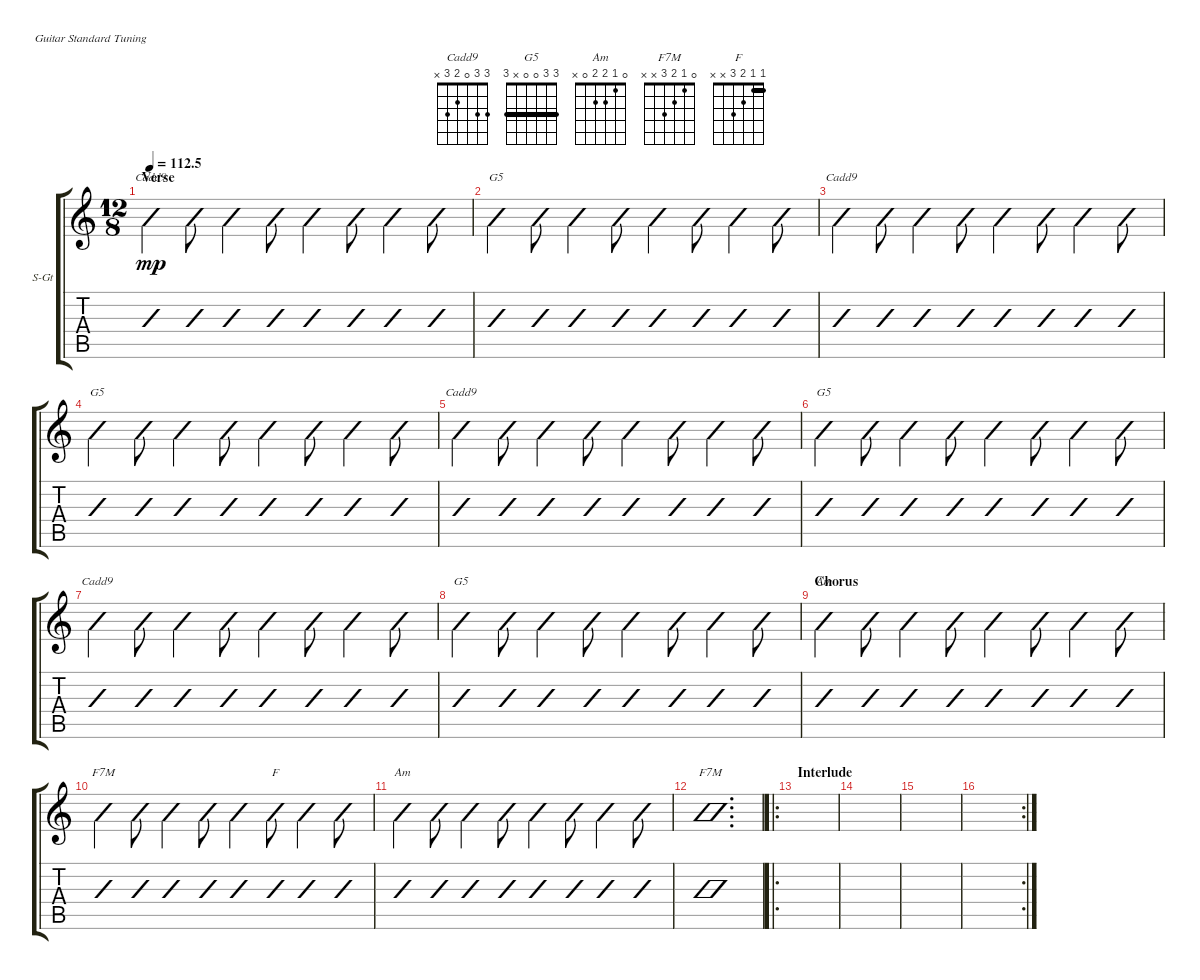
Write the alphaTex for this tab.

\defaultSystemsLayout 4
\bracketExtendMode groupsimilarinstruments
\firstSystemTrackNameOrientation horizontal
\otherSystemsTrackNameOrientation horizontal
\track ("Steel Guitar" "S-Gt") {instrument acousticguitarsteel}
\staff {score tabs}
\tuning (E4 B3 G3 D3 A2 E2)
\chord ("Cadd9" 3 3 0 2 3 x) {showfingering false}
\chord ("G5" 3 3 0 0 x 3) {showfingering false barre 3}
\chord ("Am" 0 1 2 2 0 x) {showfingering false}
\chord ("F7M" 0 1 2 3 x x) {showfingering false}
\chord ("F" 1 1 2 3 x x) {showfingering false barre 1}
\ts (12 8)
\section ("" "Verse")
\tempo
112.5
\accidentals auto
\clef g2
\ottava regular
\simile none
\scale
0.333333
\ks c
(2.4 0.3 3.2 3.1).4{ch "Cadd9" dy mp slashed} (3.5 2.4 0.3 3.2 3.1).8{slashed} (3.5 2.4 0.3 3.2 3.1).4{slashed} (3.5 2.4 0.3 3.2 3.1).8{slashed} (3.5 2.4 0.3 3.2 3.1).4{slashed} (3.5 2.4 0.3 3.2 3.1).8{slashed} (3.5 2.4 0.3 3.2 3.1).4{slashed} (3.5 2.4 0.3 3.2 3.1).8{slashed} |
\scale
0.333333 (3.6 0.4 0.3 3.2 3.1).4{ch "G5" slashed} (3.6 0.4 0.3 3.2 3.1).8{slashed} (3.6 0.4 0.3 3.2 3.1).4{slashed} (3.6 0.4 0.3 3.2 3.1).8{slashed} (3.6 0.4 0.3 3.2 3.1).4{slashed} (3.6 0.4 0.3 3.2 3.1).8{slashed} (3.6 0.4 0.3 3.2 3.1).4{slashed} (3.6 0.4 0.3 3.2 3.1).8{slashed} |
\scale
0.333333 (3.5 2.4 0.3 3.2 3.1).4{ch "Cadd9" slashed} (3.5 2.4 0.3 3.2 3.1).8{slashed} (3.5 2.4 0.3 3.2 3.1).4{slashed} (3.5 2.4 0.3 3.2 3.1).8{slashed} (3.5 2.4 0.3 3.2 3.1).4{slashed} (3.5 2.4 0.3 3.2 3.1).8{slashed} (3.5 2.4 0.3 3.2 3.1).4{slashed} (3.5 2.4 0.3 3.2 3.1).8{slashed} |
\scale
0.333333 (3.6 0.4 0.3 3.2 3.1).4{ch "G5" slashed} (3.6 0.4 0.3 3.2 3.1).8{slashed} (3.6 0.4 0.3 3.2 3.1).4{slashed} (3.6 0.4 0.3 3.2 3.1).8{slashed} (3.6 0.4 0.3 3.2 3.1).4{slashed} (3.6 0.4 0.3 3.2 3.1).8{slashed} (3.6 0.4 0.3 3.2 3.1).4{slashed} (3.6 0.4 0.3 3.2 3.1).8{slashed} |
\scale
0.333333 (3.5 2.4 0.3 3.2 3.1).4{ch "Cadd9" slashed} (3.5 2.4 0.3 3.2 3.1).8{slashed} (3.5 2.4 0.3 3.2 3.1).4{slashed} (3.5 2.4 0.3 3.2 3.1).8{slashed} (3.5 2.4 0.3 3.2 3.1).4{slashed} (3.5 2.4 0.3 3.2 3.1).8{slashed} (3.5 2.4 0.3 3.2 3.1).4{slashed} (3.5 2.4 0.3 3.2 3.1).8{slashed} |
\scale
0.333333 (3.6 0.4 0.3 3.2 3.1).4{ch "G5" slashed} (3.6 0.4 0.3 3.2 3.1).8{slashed} (3.6 0.4 0.3 3.2 3.1).4{slashed} (3.6 0.4 0.3 3.2 3.1).8{slashed} (3.6 0.4 0.3 3.2 3.1).4{slashed} (3.6 0.4 0.3 3.2 3.1).8{slashed} (3.6 0.4 0.3 3.2 3.1).4{slashed} (3.6 0.4 0.3 3.2 3.1).8{slashed} |
\scale
0.333333 (3.5 2.4 0.3 3.2 3.1).4{ch "Cadd9" slashed} (3.5 2.4 0.3 3.2 3.1).8{slashed} (3.5 2.4 0.3 3.2 3.1).4{slashed} (3.5 2.4 0.3 3.2 3.1).8{slashed} (3.5 2.4 0.3 3.2 3.1).4{slashed} (3.5 2.4 0.3 3.2 3.1).8{slashed} (3.5 2.4 0.3 3.2 3.1).4{slashed} (3.5 2.4 0.3 3.2 3.1).8{slashed} |
\scale
0.333333 (3.6 0.4 0.3 3.2 3.1).4{ch "G5" slashed} (3.6 0.4 0.3 3.2 3.1).8{slashed} (3.6 0.4 0.3 3.2 3.1).4{slashed} (3.6 0.4 0.3 3.2 3.1).8{slashed} (3.6 0.4 0.3 3.2 3.1).4{slashed} (3.6 0.4 0.3 3.2 3.1).8{slashed} (3.6 0.4 0.3 3.2 3.1).4{slashed} (3.6 0.4 0.3 3.2 3.1).8{slashed} |
\section ("" "Chorus")
\scale
0.333333 (0.5 2.4 2.3 1.2 0.1).4{ch "Am" slashed} (0.5 2.4 2.3 1.2 0.1).8{slashed} (0.5 2.4 2.3 1.2 0.1).4{slashed} (0.5 2.4 2.3 1.2 0.1).8{slashed} (0.5 2.4 2.3 1.2 0.1).4{slashed} (0.5 2.4 2.3 1.2 0.1).8{slashed} (0.5 2.4 2.3 1.2 0.1).4{slashed} (0.5 2.4 2.3 1.2 0.1).8{slashed} |
\scale
0.333333 (3.4 2.3 1.2 0.1).4{ch "F7M" slashed} (3.4 2.3 1.2 0.1).8{slashed} (3.4 2.3 1.2 0.1).4{slashed} (3.4 2.3 1.2 0.1).8{slashed} (3.4 2.3 1.2 0.1).4{slashed} (3.4 2.3 1.2 1.1).8{ch "F" slashed} (3.4 2.3 1.2 1.1).4{slashed} (3.4 2.3 1.2 1.1).8{slashed} |
\scale
0.333333 (0.5 2.4 2.3 1.2 0.1).4{ch "Am" slashed} (0.5 2.4 2.3 1.2 0.1).8{slashed} (0.5 2.4 2.3 1.2 0.1).4{slashed} (0.5 2.4 2.3 1.2 0.1).8{slashed} (0.5 2.4 2.3 1.2 0.1).4{slashed} (0.5 2.4 2.3 1.2 0.1).8{slashed} (0.5 2.4 2.3 1.2 0.1).4{slashed} (0.5 2.4 2.3 1.2 0.1).8{slashed} |
\scale
0.312821 (3.4 2.3 1.2 0.1).1{d ch "F7M" slashed} |
\ro
\section ("" "Interlude")
\scale
0.374359 |
\scale
0.312821 |
\scale
0.322751 |
\rc 2
\scale
0.354497
